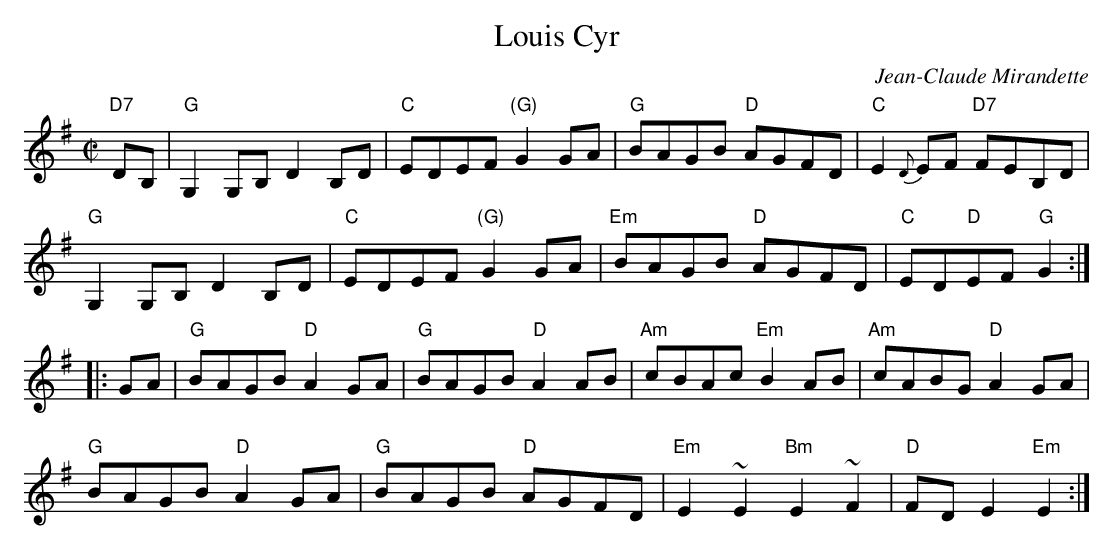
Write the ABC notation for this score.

X:1
T:Louis Cyr
M:C|
L:1/8
C:Jean-Claude Mirandette
K:G
"D7"DB, |\
"G"G,2G,B, D2B,D | "C"EDEF "(G)"G2GA | "G"BAGB "D"AGFD | "C"E2{D}EF "D7"FEB,D |
"G"G,2G,B, D2B,D | "C"EDEF "(G)"G2GA | "Em"BAGB "D"AGFD | "C"ED"D"EF "G"G2 :|
|: GA |\
"G"BAGB "D"A2GA | "G"BAGB "D"A2AB | "Am"cBAc "Em"B2AB | "Am"cABG "D"A2GA |
"G"BAGB "D"A2GA | "G"BAGB "D"AGFD | "Em"E2~E2 "Bm"E2~F2 | "D"FDE2 "Em"E2 :|
